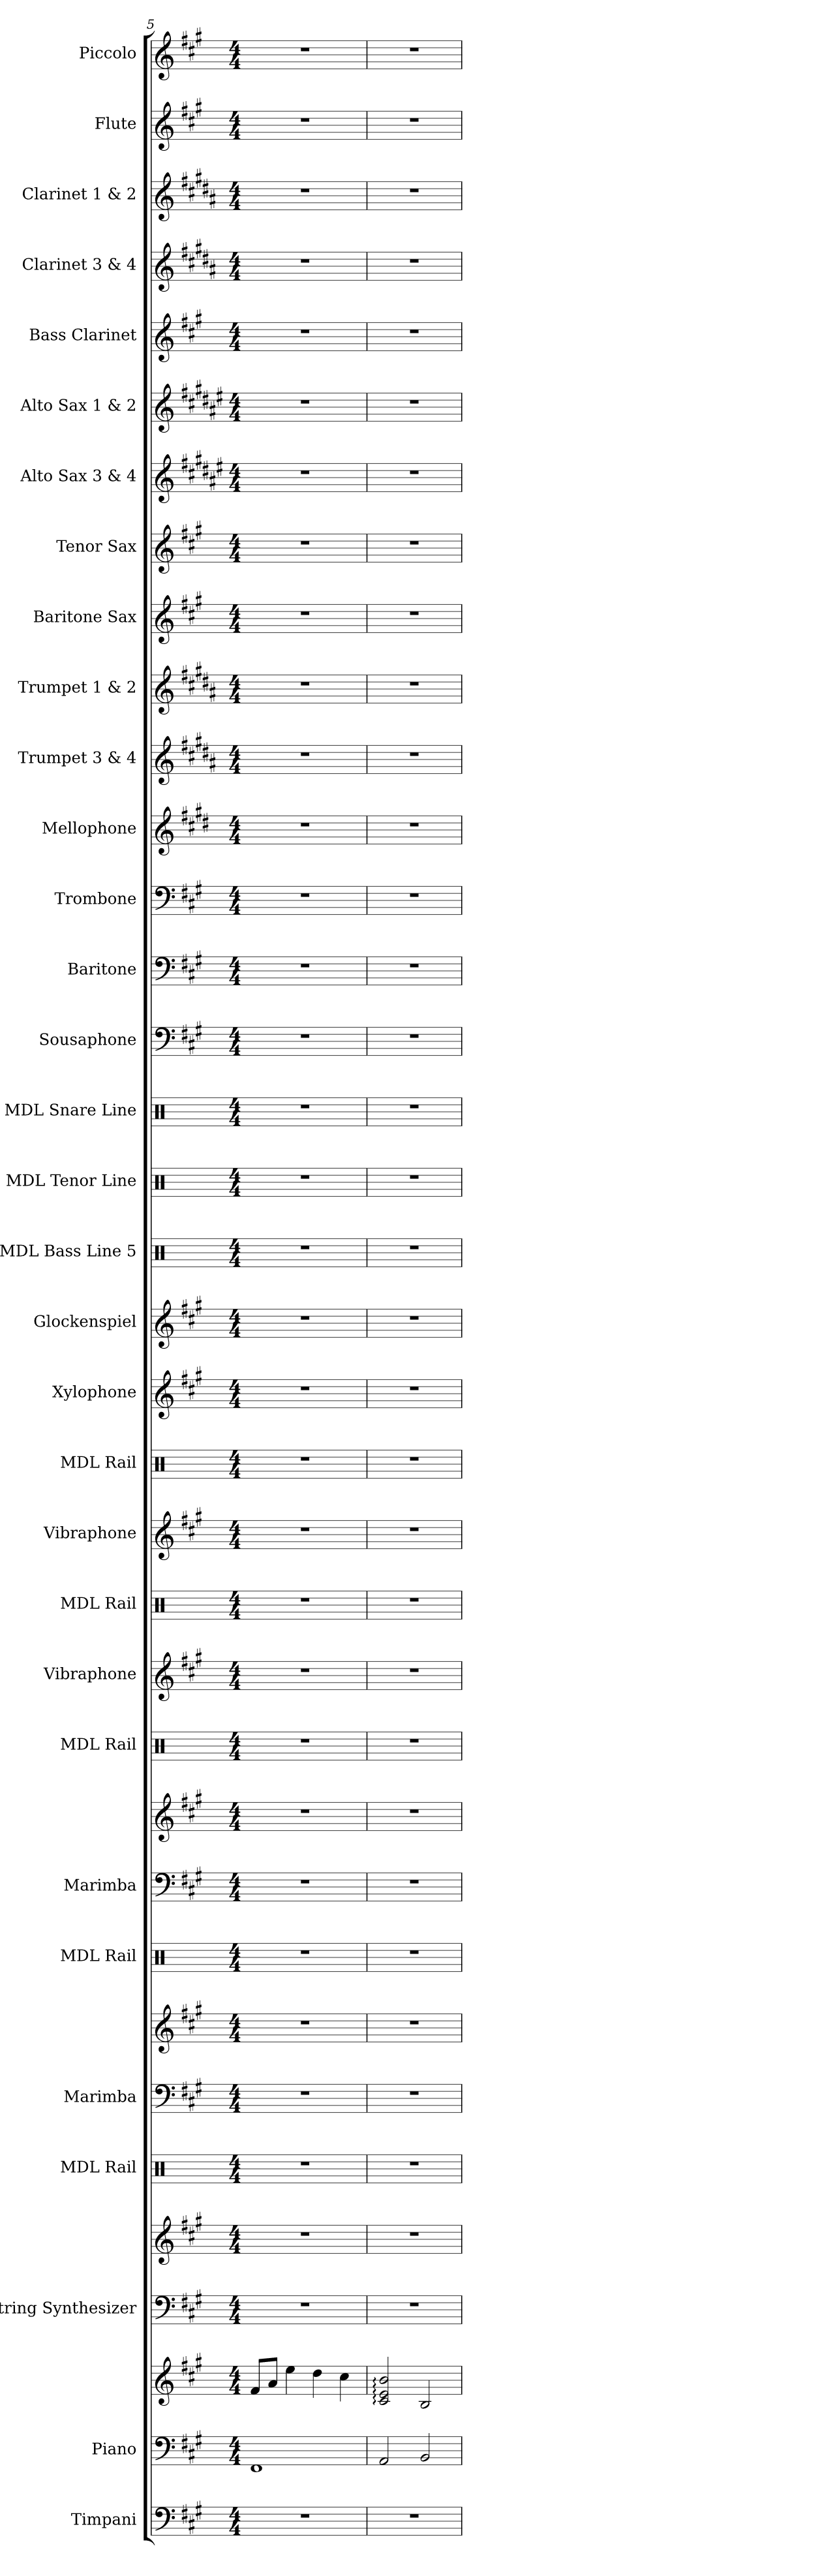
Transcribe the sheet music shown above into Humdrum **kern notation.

**kern	**kern	**kern	**kern	**kern	**kern	**kern	**kern	**kern	**kern	**kern	**kern	**kern	**kern	**kern	**kern	**kern	**kern	**kern	**kern	**kern	**kern	**kern	**kern	**kern	**kern	**kern	**kern	**kern	**kern	**kern	**kern	**kern	**kern	**kern	**kern
*part32	*part31	*part31	*part30	*part30	*part29	*part28	*part28	*part27	*part26	*part26	*part25	*part24	*part23	*part22	*part21	*part20	*part19	*part18	*part17	*part16	*part15	*part14	*part13	*part12	*part11	*part10	*part9	*part8	*part7	*part6	*part5	*part4	*part3	*part2	*part1
*staff36	*staff35	*staff34	*staff33	*staff32	*staff31	*staff30	*staff29	*staff28	*staff27	*staff26	*staff25	*staff24	*staff23	*staff22	*staff21	*staff20	*staff19	*staff18	*staff17	*staff16	*staff15	*staff14	*staff13	*staff12	*staff11	*staff10	*staff9	*staff8	*staff7	*staff6	*staff5	*staff4	*staff3	*staff2	*staff1
*I"Timpani	*I"Piano	*	*I"String Synthesizer	*	*I"MDL Rail	*I"Marimba	*	*I"MDL Rail	*I"Marimba	*	*I"MDL Rail	*I"Vibraphone	*I"MDL Rail	*I"Vibraphone	*I"MDL Rail	*I"Xylophone	*I"Glockenspiel	*I"MDL Bass Line 5	*I"MDL Tenor Line	*I"MDL Snare Line	*I"Sousaphone	*I"Baritone	*I"Trombone	*I"Mellophone	*I"Trumpet 3 &amp; 4	*I"Trumpet 1 &amp; 2	*I"Baritone Sax	*I"Tenor Sax	*I"Alto Sax 3 &amp; 4	*I"Alto Sax 1 &amp; 2	*I"Bass Clarinet	*I"Clarinet 3 &amp; 4	*I"Clarinet 1 &amp; 2	*I"Flute	*I"Piccolo
*I'Timp.	*I'Pno.	*	*I'Synth.	*	*I'RL.	*I'Mrm.	*	*I'RL.	*I'Mrm.	*	*I'RL.	*I'Vib.	*I'RL.	*I'Vib.	*I'RL.	*I'Xyl.	*I'Glk.	*I'B. L.	*I'T. L.	*I'S. L.	*	*I'Btn.	*I'Tbn.	*I'Mph.	*I'Tpt. 3&amp;4	*I'Tpt. 1&amp;2	*I'Bari. Sax.	*I'T. Sax.	*I'A. Sax. 3&amp;4	*I'A. Sax. 1&amp;2	*I'B. Cl.	*I'Cl. 3&amp;4	*I'Cl. 1&amp;2	*I'Fl.	*I'Picc.
*clefF4	*clefF4	*clefG2	*clefF4	*clefG2	*clefX	*clefF4	*clefG2	*clefX	*clefF4	*clefG2	*clefX	*clefG2	*clefX	*clefG2	*clefX	*clefG2	*clefG2	*clefX	*clefX	*clefX	*clefF4	*clefF4	*clefF4	*clefG2	*clefG2	*clefG2	*clefG2	*clefG2	*clefG2	*clefG2	*clefG2	*clefG2	*clefG2	*clefG2	*clefG2
*	*	*	*	*	*	*	*	*	*	*	*	*	*	*	*	*ITrd-7c-12	*ITrd-14c-24	*	*	*	*	*	*	*ITrd4c7	*ITrd1c2	*ITrd1c2	*ITrd12c21	*ITrd8c14	*ITrd5c9	*ITrd5c9	*ITrd8c14	*ITrd1c2	*ITrd1c2	*	*ITrd-7c-12
*k[f#c#g#]	*k[f#c#g#]	*k[f#c#g#]	*k[f#c#g#]	*k[f#c#g#]	*k[]	*k[f#c#g#]	*k[f#c#g#]	*k[]	*k[f#c#g#]	*k[f#c#g#]	*k[]	*k[f#c#g#]	*k[]	*k[f#c#g#]	*k[]	*k[f#c#g#]	*k[f#c#g#]	*k[]	*k[]	*k[]	*k[f#c#g#]	*k[f#c#g#]	*k[f#c#g#]	*k[f#c#g#]	*k[f#c#g#]	*k[f#c#g#]	*k[f#c#g#]	*k[f#c#g#]	*k[f#c#g#]	*k[f#c#g#]	*k[f#c#g#]	*k[f#c#g#]	*k[f#c#g#]	*k[f#c#g#]	*k[f#c#g#]
*M4/4	*M4/4	*M4/4	*M4/4	*M4/4	*M4/4	*M4/4	*M4/4	*M4/4	*M4/4	*M4/4	*M4/4	*M4/4	*M4/4	*M4/4	*M4/4	*M4/4	*M4/4	*M4/4	*M4/4	*M4/4	*M4/4	*M4/4	*M4/4	*M4/4	*M4/4	*M4/4	*M4/4	*M4/4	*M4/4	*M4/4	*M4/4	*M4/4	*M4/4	*M4/4	*M4/4
=5	=5	=5	=5	=5	=5	=5	=5	=5	=5	=5	=5	=5	=5	=5	=5	=5	=5	=5	=5	=5	=5	=5	=5	=5	=5	=5	=5	=5	=5	=5	=5	=5	=5	=5	=5
1r	1FF#	8f#/L	1r	1r	1r	1r	1r	1r	1r	1r	1r	1r	1r	1r	1r	1r	1r	1r	1r	1r	1r	1r	1r	1r	1r	1r	1r	1r	1r	1r	1r	1r	1r	1r	1r
.	.	8a/J	.	.	.	.	.	.	.	.	.	.	.	.	.	.	.	.	.	.	.	.	.	.	.	.	.	.	.	.	.	.	.	.	.
.	.	4ee\	.	.	.	.	.	.	.	.	.	.	.	.	.	.	.	.	.	.	.	.	.	.	.	.	.	.	.	.	.	.	.	.	.
.	.	4dd\	.	.	.	.	.	.	.	.	.	.	.	.	.	.	.	.	.	.	.	.	.	.	.	.	.	.	.	.	.	.	.	.	.
.	.	4cc#\	.	.	.	.	.	.	.	.	.	.	.	.	.	.	.	.	.	.	.	.	.	.	.	.	.	.	.	.	.	.	.	.	.
=6	=6	=6	=6	=6	=6	=6	=6	=6	=6	=6	=6	=6	=6	=6	=6	=6	=6	=6	=6	=6	=6	=6	=6	=6	=6	=6	=6	=6	=6	=6	=6	=6	=6	=6	=6
1r	2AA:/	2c#/: 2e/: 2b/:	1r	1r	1r	1r	1r	1r	1r	1r	1r	1r	1r	1r	1r	1r	1r	1r	1r	1r	1r	1r	1r	1r	1r	1r	1r	1r	1r	1r	1r	1r	1r	1r	1r
.	2BB/	2B/	.	.	.	.	.	.	.	.	.	.	.	.	.	.	.	.	.	.	.	.	.	.	.	.	.	.	.	.	.	.	.	.	.
=	=	=	=	=	=	=	=	=	=	=	=	=	=	=	=	=	=	=	=	=	=	=	=	=	=	=	=	=	=	=	=	=	=	=	=
*-	*-	*-	*-	*-	*-	*-	*-	*-	*-	*-	*-	*-	*-	*-	*-	*-	*-	*-	*-	*-	*-	*-	*-	*-	*-	*-	*-	*-	*-	*-	*-	*-	*-	*-	*-
